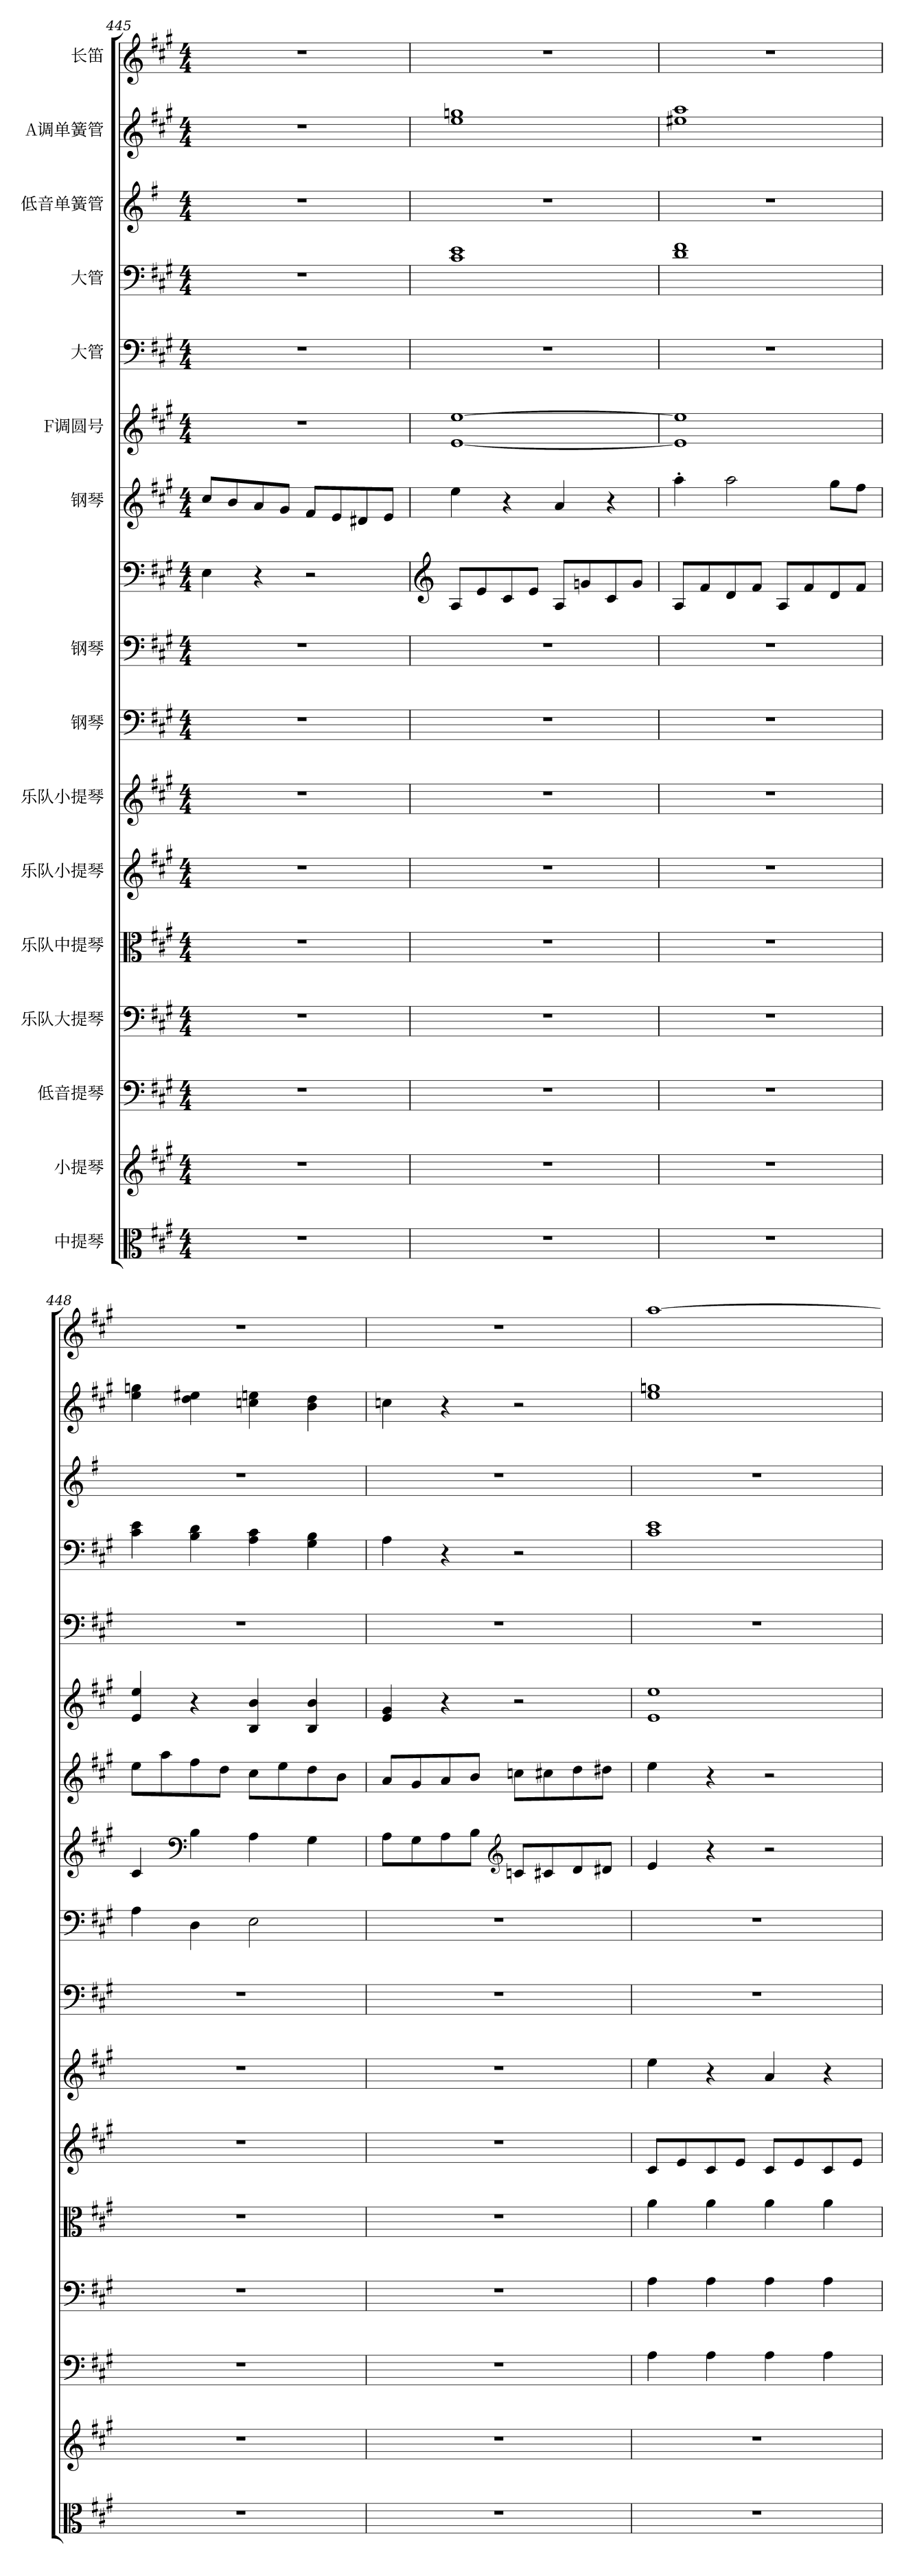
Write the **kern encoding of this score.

**kern	**kern	**kern	**kern	**kern	**kern	**kern	**kern	**kern	**kern	**kern	**kern	**kern	**kern	**kern	**kern	**kern
*part16	*part15	*part14	*part13	*part12	*part11	*part10	*part9	*part8	*part8	*part7	*part6	*part5	*part4	*part3	*part2	*part1
*staff17	*staff16	*staff15	*staff14	*staff13	*staff12	*staff11	*staff10	*staff9	*staff8	*staff7	*staff6	*staff5	*staff4	*staff3	*staff2	*staff1
*I"中提琴	*I"小提琴	*I"低音提琴	*I"乐队大提琴	*I"乐队中提琴	*I"乐队小提琴	*I"乐队小提琴	*I"钢琴	*I"钢琴	*	*I"钢琴	*I"F调圆号	*I"大管	*I"大管	*I"低音单簧管	*I"A调单簧管	*I"长笛
*clefC3	*clefG2	*clefF4	*clefF4	*clefC3	*clefG2	*clefG2	*clefF4	*clefF4	*clefF4	*clefG2	*clefG2	*clefF4	*clefF4	*clefG2	*clefG2	*clefG2
*	*	*ITrd7c12	*	*	*	*	*	*	*	*	*ITrd4c7	*	*	*ITrd8c14	*ITrd2c3	*
*k[f#c#g#]	*k[f#c#g#]	*k[f#c#g#]	*k[f#c#g#]	*k[f#c#g#]	*k[f#c#g#]	*k[f#c#g#]	*k[f#c#g#]	*k[f#c#g#]	*k[f#c#g#]	*k[f#c#g#]	*k[f#c#]	*k[f#c#g#]	*k[f#c#g#]	*k[f#]	*k[f#c#g#d#a#e#]	*k[f#c#g#]
*M4/4	*M4/4	*M4/4	*M4/4	*M4/4	*M4/4	*M4/4	*M4/4	*M4/4	*M4/4	*M4/4	*M4/4	*M4/4	*M4/4	*M4/4	*M4/4	*M4/4
=445	=445	=445	=445	=445	=445	=445	=445	=445	=445	=445	=445	=445	=445	=445	=445	=445
1r	1r	1r	1r	1r	1r	1r	1r	1r	4E\	8cc#/L	1r	1r	1r	1r	1r	1r
.	.	.	.	.	.	.	.	.	.	8b/	.	.	.	.	.	.
.	.	.	.	.	.	.	.	.	4r	8a/	.	.	.	.	.	.
.	.	.	.	.	.	.	.	.	.	8g#/J	.	.	.	.	.	.
.	.	.	.	.	.	.	.	.	2r	8f#/L	.	.	.	.	.	.
.	.	.	.	.	.	.	.	.	.	8e/	.	.	.	.	.	.
.	.	.	.	.	.	.	.	.	.	8d#X/	.	.	.	.	.	.
.	.	.	.	.	.	.	.	.	.	8e/J	.	.	.	.	.	.
!!LO:PB:g=z
=446	=446	=446	=446	=446	=446	=446	=446	=446	=446	=446	=446	=446	=446	=446	=446	=446
*	*	*	*	*	*	*	*	*	*clefG2	*	*	*	*	*	*	*
1r	1r	1r	1r	1r	1r	1r	1r	1r	8A/L	4ee\	[1A [1a	1r	1c# 1e	1r	1cc# 1een	1r
.	.	.	.	.	.	.	.	.	8e/	.	.	.	.	.	.	.
.	.	.	.	.	.	.	.	.	8c#/	4r	.	.	.	.	.	.
.	.	.	.	.	.	.	.	.	8e/J	.	.	.	.	.	.	.
.	.	.	.	.	.	.	.	.	8A/L	4a/	.	.	.	.	.	.
.	.	.	.	.	.	.	.	.	8gn/	.	.	.	.	.	.	.
.	.	.	.	.	.	.	.	.	8c#/	4r	.	.	.	.	.	.
.	.	.	.	.	.	.	.	.	8g/J	.	.	.	.	.	.	.
=447	=447	=447	=447	=447	=447	=447	=447	=447	=447	=447	=447	=447	=447	=447	=447	=447
1r	1r	1r	1r	1r	1r	1r	1r	1r	8A/L	4aa'\	1A] 1a]	1r	1d 1f#	1r	1cc##X 1ff#	1r
.	.	.	.	.	.	.	.	.	8f#/	.	.	.	.	.	.	.
.	.	.	.	.	.	.	.	.	8d/	2aa\	.	.	.	.	.	.
.	.	.	.	.	.	.	.	.	8f#/J	.	.	.	.	.	.	.
.	.	.	.	.	.	.	.	.	8A/L	.	.	.	.	.	.	.
.	.	.	.	.	.	.	.	.	8f#/	.	.	.	.	.	.	.
.	.	.	.	.	.	.	.	.	8d/	8gg#\L	.	.	.	.	.	.
.	.	.	.	.	.	.	.	.	8f#/J	8ff#\J	.	.	.	.	.	.
=448	=448	=448	=448	=448	=448	=448	=448	=448	=448	=448	=448	=448	=448	=448	=448	=448
1r	1r	1r	1r	1r	1r	1r	1r	4A\	4c#/	8ee\L	4A/ 4a/	1r	4c#\ 4e\	1r	4cc#\ 4een\	1r
.	.	.	.	.	.	.	.	.	.	8aa\	.	.	.	.	.	.
*	*	*	*	*	*	*	*	*	*clefF4	*	*	*	*	*	*	*
.	.	.	.	.	.	.	.	4D\	4B\	8ff#\	4r	.	4B\ 4d\	.	4b\ 4cc##X\	.
.	.	.	.	.	.	.	.	.	.	8dd\J	.	.	.	.	.	.
.	.	.	.	.	.	.	.	2E\	4A\	8cc#\L	4E/ 4e/	.	4A\ 4c#\	.	4an\ 4cc#X\	.
.	.	.	.	.	.	.	.	.	.	8ee\	.	.	.	.	.	.
.	.	.	.	.	.	.	.	.	4G#\	8dd\	4E/ 4e/	.	4G#\ 4B\	.	4g#\ 4b\	.
.	.	.	.	.	.	.	.	.	.	8b\J	.	.	.	.	.	.
=449	=449	=449	=449	=449	=449	=449	=449	=449	=449	=449	=449	=449	=449	=449	=449	=449
1r	1r	1r	1r	1r	1r	1r	1r	1r	8A\L	8a/L	4A/ 4c#/	1r	4A\	1r	4an\	1r
.	.	.	.	.	.	.	.	.	8G#\	8g#/	.	.	.	.	.	.
.	.	.	.	.	.	.	.	.	8A\	8a/	4r	.	4r	.	4r	.
.	.	.	.	.	.	.	.	.	8B\J	8b/J	.	.	.	.	.	.
*	*	*	*	*	*	*	*	*	*clefG2	*	*	*	*	*	*	*
.	.	.	.	.	.	.	.	.	8cn/L	8ccn\L	2r	.	2r	.	2r	.
.	.	.	.	.	.	.	.	.	8c#X/	8cc#X\	.	.	.	.	.	.
.	.	.	.	.	.	.	.	.	8d/	8dd\	.	.	.	.	.	.
.	.	.	.	.	.	.	.	.	8d#X/J	8dd#X\J	.	.	.	.	.	.
!!LO:PB:g=z
=450	=450	=450	=450	=450	=450	=450	=450	=450	=450	=450	=450	=450	=450	=450	=450	=450
*	*	*	*	*	*	*	*	*	*	*	*	*	*	*	*	*MM256
1r	1r	4AA\	4A\	4a\	8c#/L	4ee\	1r	1r	4e/	4ee\	1A 1a	1r	1c# 1e	1r	1cc# 1een	[1aa
.	.	.	.	.	8e/	.	.	.	.	.	.	.	.	.	.	.
.	.	4AA\	4A\	4a\	8c#/	4r	.	.	4r	4r	.	.	.	.	.	.
.	.	.	.	.	8e/J	.	.	.	.	.	.	.	.	.	.	.
.	.	4AA\	4A\	4a\	8c#/L	4a/	.	.	2r	2r	.	.	.	.	.	.
.	.	.	.	.	8e/	.	.	.	.	.	.	.	.	.	.	.
.	.	4AA\	4A\	4a\	8c#/	4r	.	.	.	.	.	.	.	.	.	.
.	.	.	.	.	8e/J	.	.	.	.	.	.	.	.	.	.	.
=	=	=	=	=	=	=	=	=	=	=	=	=	=	=	=	=
*-	*-	*-	*-	*-	*-	*-	*-	*-	*-	*-	*-	*-	*-	*-	*-	*-
